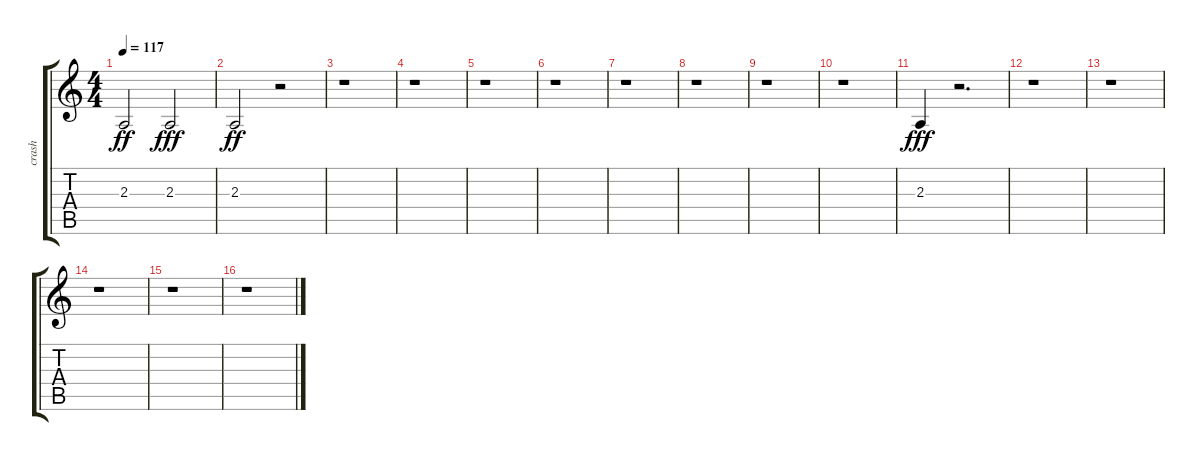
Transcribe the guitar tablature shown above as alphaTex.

\track ("crash" "crash") {instrument drawbarorgan}
\staff {score tabs}
\tuning (E4 B3 G3 D3 A2 E2) {hide}
\ts (4 4)
\tempo 117
\clef g2
\ks c
2.3.2{dy ff} 2.3.2{dy fff} |
2.3.2{dy ff} r.2 |
r.1 |
r.1 |
r.1 |
r.1 |
r.1 |
r.1 |
r.1 |
r.1 |
2.3.4{dy fff} r.2{d} |
r.1 |
r.1 |
r.1 |
r.1 |
r.1
